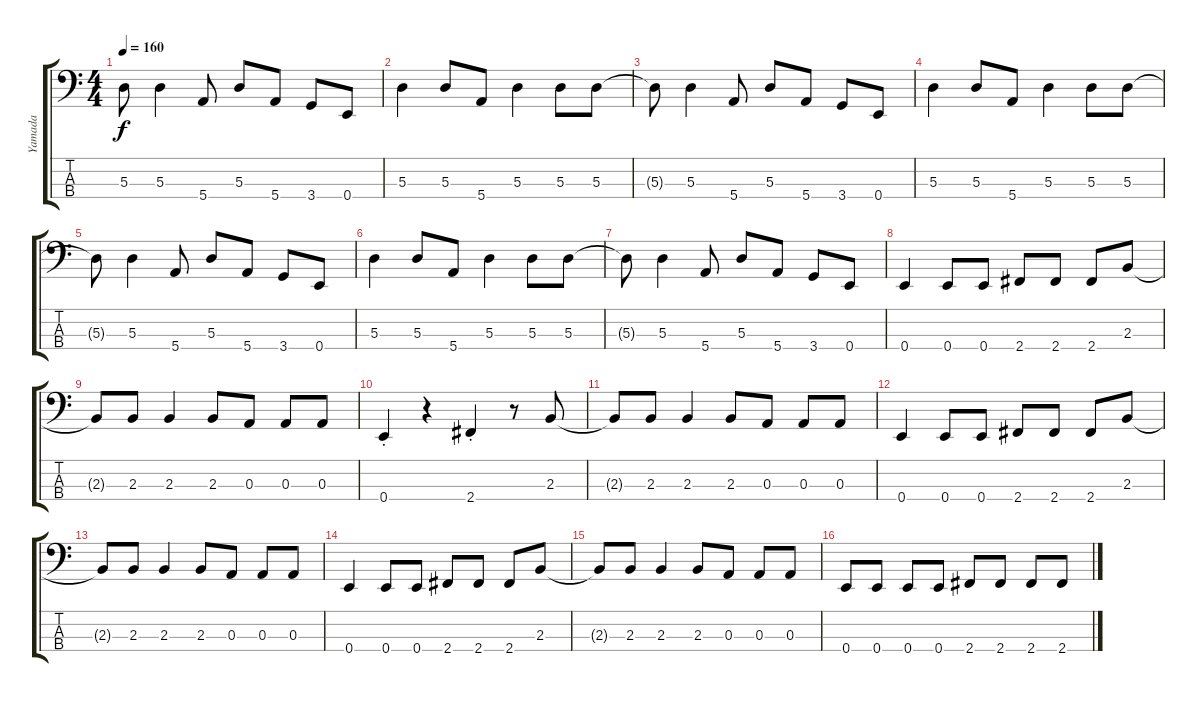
\track ("Yamada" "Yamada") {instrument electricbassfinger}
\staff {score tabs}
\tuning (G2 D2 A1 E1) {hide}
\ts (4 4)
\tempo 160
\clef f4
\ks c
5.3{t}.8{dy f} 5.3.4 5.4.8 5.3.8 5.4.8 3.4.8 0.4.8 |
5.3.4 5.3.8 5.4.8 5.3.4 5.3.8 5.3.8 |
5.3{t}.8 5.3.4 5.4.8 5.3.8 5.4.8 3.4.8 0.4.8 |
5.3.4 5.3.8 5.4.8 5.3.4 5.3.8 5.3.8 |
5.3{t}.8 5.3.4 5.4.8 5.3.8 5.4.8 3.4.8 0.4.8 |
5.3.4 5.3.8 5.4.8 5.3.4 5.3.8 5.3.8 |
5.3{t}.8 5.3.4 5.4.8 5.3.8 5.4.8 3.4.8 0.4.8 |
0.4.4 0.4.8 0.4.8 2.4.8 2.4.8 2.4.8 2.3.8 |
2.3{t}.8 2.3.8 2.3.4 2.3.8 0.3.8 0.3.8 0.3.8 |
0.4{st}.4 r.4 2.4{st}.4 r.8 2.3.8 |
2.3{t}.8 2.3.8 2.3.4 2.3.8 0.3.8 0.3.8 0.3.8 |
0.4.4 0.4.8 0.4.8 2.4.8 2.4.8 2.4.8 2.3.8 |
2.3{t}.8 2.3.8 2.3.4 2.3.8 0.3.8 0.3.8 0.3.8 |
0.4.4 0.4.8 0.4.8 2.4.8 2.4.8 2.4.8 2.3.8 |
2.3{t}.8 2.3.8 2.3.4 2.3.8 0.3.8 0.3.8 0.3.8 |
0.4.8 0.4.8 0.4.8 0.4.8 2.4.8 2.4.8 2.4.8 2.4.8
